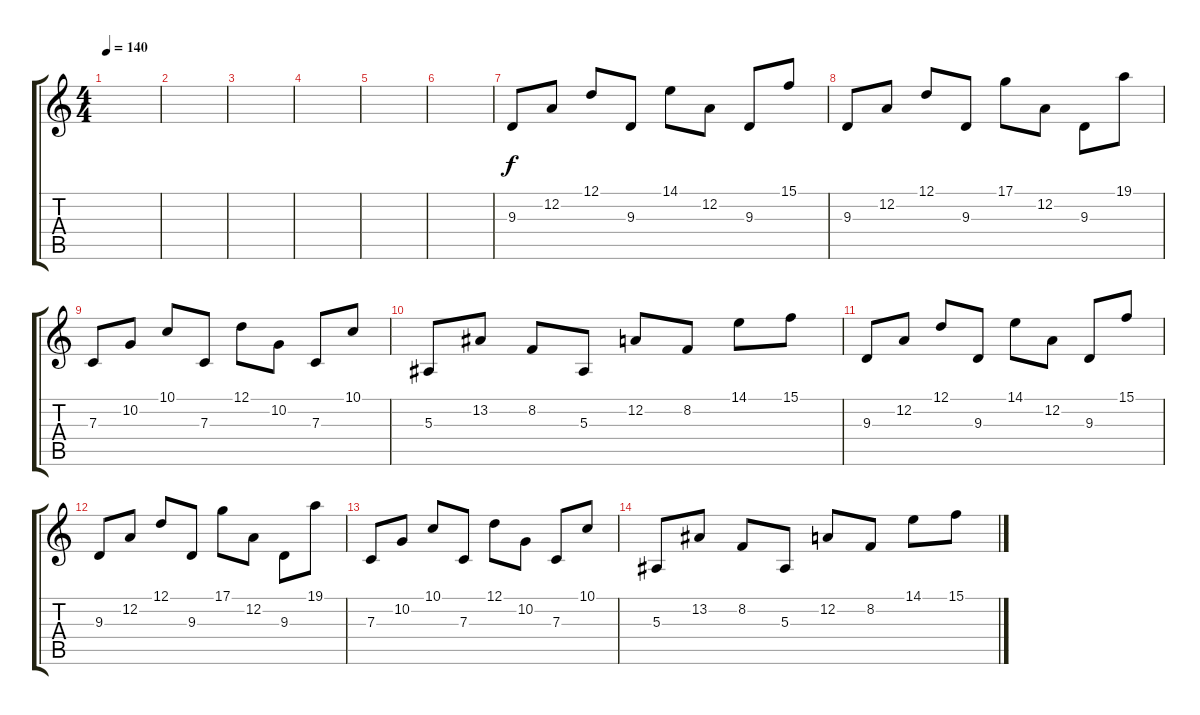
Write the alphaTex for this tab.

\track "" {instrument brightacousticpiano}
\staff {score tabs}
\tuning (D4 A3 F3 C3 G2 D2) {hide}
\ts (4 4)
\tempo 140
\clef g2
\ks c
|
|
|
|
|
|
9.3.8 12.2.8 12.1.8 9.3.8 14.1.8 12.2.8 9.3.8 15.1.8 |
9.3.8 12.2.8 12.1.8 9.3.8 17.1.8 12.2.8 9.3.8 19.1.8 |
7.3.8 10.2.8 10.1.8 7.3.8 12.1.8 10.2.8 7.3.8 10.1.8 |
5.3.8 13.2.8 8.2.8 5.3.8 12.2.8 8.2.8 14.1.8 15.1.8 |
9.3.8 12.2.8 12.1.8 9.3.8 14.1.8 12.2.8 9.3.8 15.1.8 |
9.3.8 12.2.8 12.1.8 9.3.8 17.1.8 12.2.8 9.3.8 19.1.8 |
7.3.8 10.2.8 10.1.8 7.3.8 12.1.8 10.2.8 7.3.8 10.1.8 |
5.3.8 13.2.8 8.2.8 5.3.8 12.2.8 8.2.8 14.1.8 15.1.8
